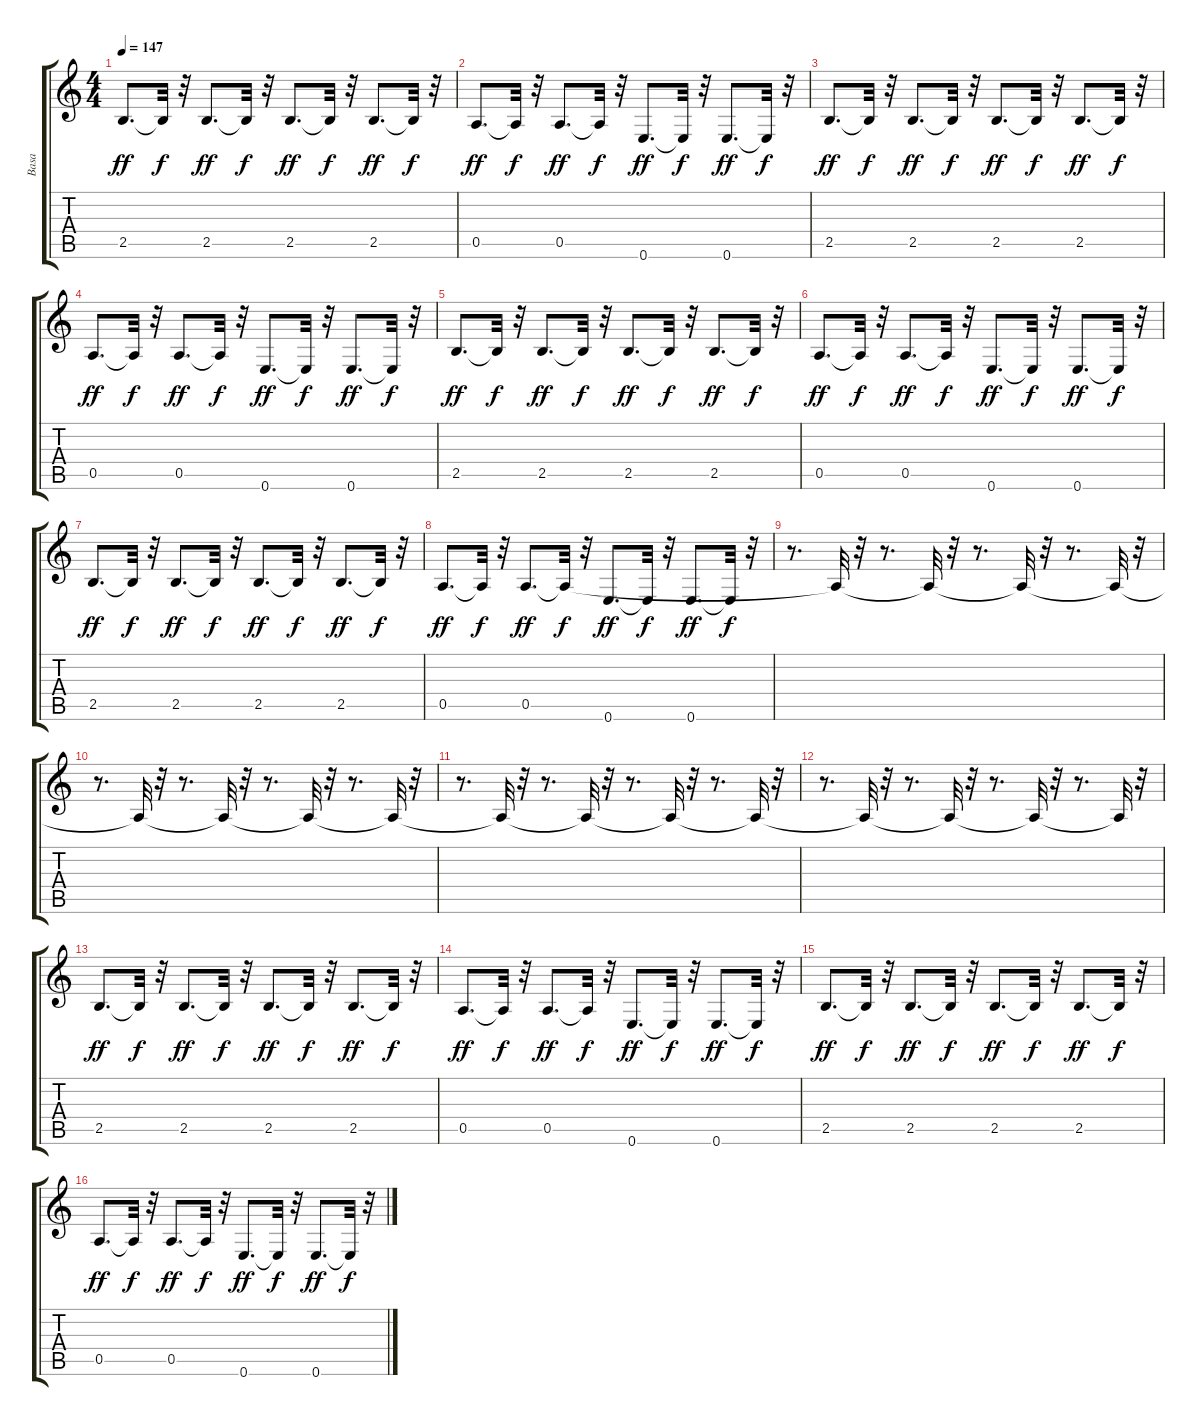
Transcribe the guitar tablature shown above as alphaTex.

\track ("Basa" "Basa") {instrument electricbassfinger}
\staff {score tabs}
\tuning (E4 B3 G3 D3 A2 E2) {hide}
\ts (4 4)
\tempo 147
\clef g2
\ks c
2.5.8{d dy ff} 2.5{t}.32{dy f} r.32 2.5.8{d dy ff} 2.5{t}.32{dy f} r.32 2.5.8{d dy ff} 2.5{t}.32{dy f} r.32 2.5.8{d dy ff} 2.5{t}.32{dy f} r.32 |
0.5.8{d dy ff} 0.5{t}.32{dy f} r.32 0.5.8{d dy ff} 0.5{t}.32{dy f} r.32 0.6.8{d dy ff} 0.6{t}.32{dy f} r.32 0.6.8{d dy ff} 0.6{t}.32{dy f} r.32 |
2.5.8{d dy ff} 2.5{t}.32{dy f} r.32 2.5.8{d dy ff} 2.5{t}.32{dy f} r.32 2.5.8{d dy ff} 2.5{t}.32{dy f} r.32 2.5.8{d dy ff} 2.5{t}.32{dy f} r.32 |
0.5.8{d dy ff} 0.5{t}.32{dy f} r.32 0.5.8{d dy ff} 0.5{t}.32{dy f} r.32 0.6.8{d dy ff} 0.6{t}.32{dy f} r.32 0.6.8{d dy ff} 0.6{t}.32{dy f} r.32 |
2.5.8{d dy ff} 2.5{t}.32{dy f} r.32 2.5.8{d dy ff} 2.5{t}.32{dy f} r.32 2.5.8{d dy ff} 2.5{t}.32{dy f} r.32 2.5.8{d dy ff} 2.5{t}.32{dy f} r.32 |
0.5.8{d dy ff} 0.5{t}.32{dy f} r.32 0.5.8{d dy ff} 0.5{t}.32{dy f} r.32 0.6.8{d dy ff} 0.6{t}.32{dy f} r.32 0.6.8{d dy ff} 0.6{t}.32{dy f} r.32 |
2.5.8{d dy ff} 2.5{t}.32{dy f} r.32 2.5.8{d dy ff} 2.5{t}.32{dy f} r.32 2.5.8{d dy ff} 2.5{t}.32{dy f} r.32 2.5.8{d dy ff} 2.5{t}.32{dy f} r.32 |
0.5.8{d dy ff} 0.5{t}.32{dy f} r.32 0.5.8{d dy ff} 0.5{t}.32{dy f} r.32 0.6.8{d dy ff} 0.6{t}.32{dy f} r.32 0.6.8{d dy ff} 0.6{t}.32{dy f} r.32 |
r.8{d} 0.5{t}.32 r.32 r.8{d} 0.5{t}.32 r.32 r.8{d} 0.5{t}.32 r.32 r.8{d} 0.5{t}.32 r.32 |
r.8{d} 0.5{t}.32 r.32 r.8{d} 0.5{t}.32 r.32 r.8{d} 0.5{t}.32 r.32 r.8{d} 0.5{t}.32 r.32 |
r.8{d} 0.5{t}.32 r.32 r.8{d} 0.5{t}.32 r.32 r.8{d} 0.5{t}.32 r.32 r.8{d} 0.5{t}.32 r.32 |
r.8{d} 0.5{t}.32 r.32 r.8{d} 0.5{t}.32 r.32 r.8{d} 0.5{t}.32 r.32 r.8{d} 0.5{t}.32 r.32 |
2.5.8{d dy ff} 2.5{t}.32{dy f} r.32 2.5.8{d dy ff} 2.5{t}.32{dy f} r.32 2.5.8{d dy ff} 2.5{t}.32{dy f} r.32 2.5.8{d dy ff} 2.5{t}.32{dy f} r.32 |
0.5.8{d dy ff} 0.5{t}.32{dy f} r.32 0.5.8{d dy ff} 0.5{t}.32{dy f} r.32 0.6.8{d dy ff} 0.6{t}.32{dy f} r.32 0.6.8{d dy ff} 0.6{t}.32{dy f} r.32 |
2.5.8{d dy ff} 2.5{t}.32{dy f} r.32 2.5.8{d dy ff} 2.5{t}.32{dy f} r.32 2.5.8{d dy ff} 2.5{t}.32{dy f} r.32 2.5.8{d dy ff} 2.5{t}.32{dy f} r.32 |
0.5.8{d dy ff} 0.5{t}.32{dy f} r.32 0.5.8{d dy ff} 0.5{t}.32{dy f} r.32 0.6.8{d dy ff} 0.6{t}.32{dy f} r.32 0.6.8{d dy ff} 0.6{t}.32{dy f} r.32
